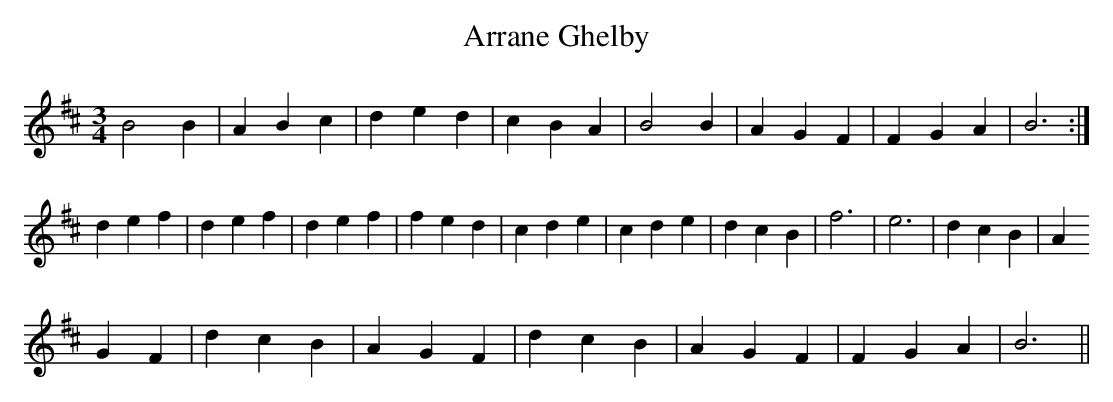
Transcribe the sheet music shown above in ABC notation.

X:1
T:Arrane Ghelby
M:3/4
L:1/8
K:D
B4B2|A2B2c2|d2e2d2|c2B2A2|B4B2|A2G2F2|F2G2A2|B6:|
d2e2f2|d2e2f2|d2e2f2|f2e2d2|c2d2e2|c2d2e2|d2c2B2|f6|e6|d2c2B2|A2
G2F2|d2c2B2|A2G2F2|d2c2B2|A2G2F2|F2G2A2|B6||
